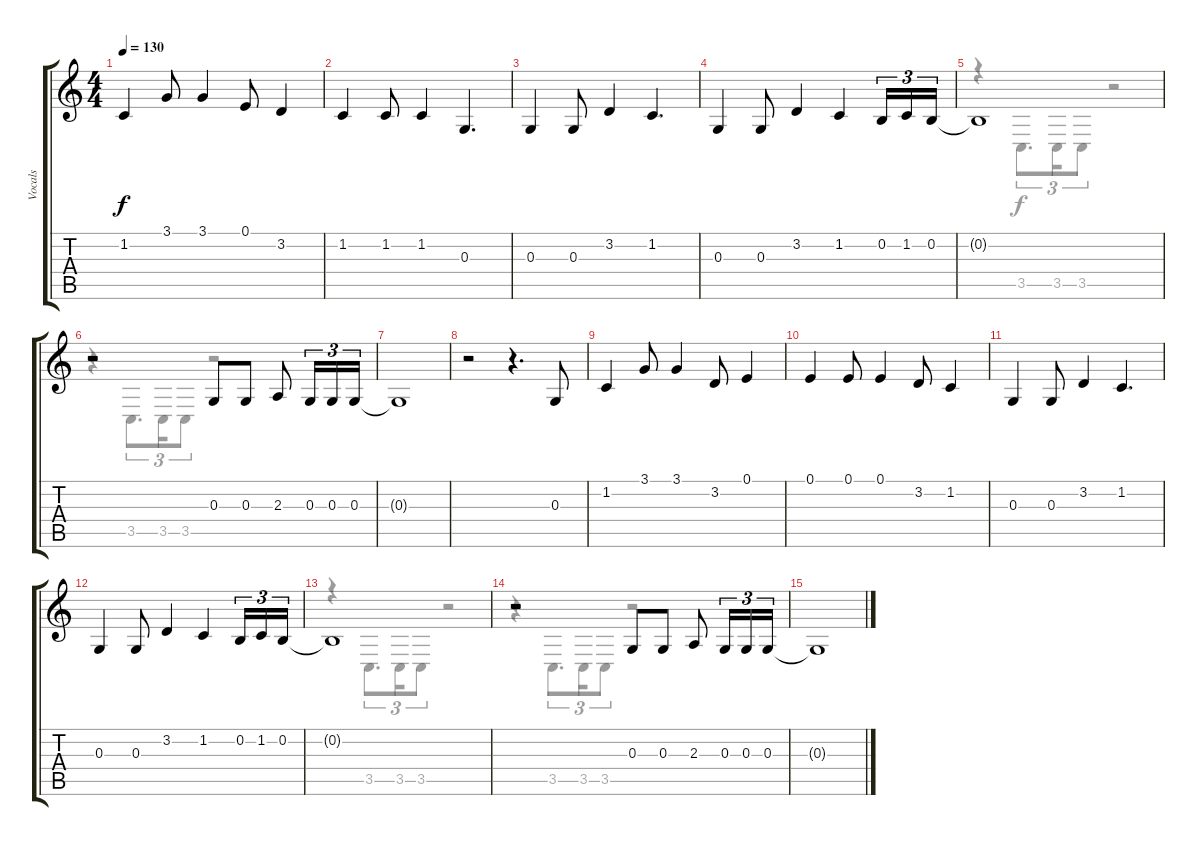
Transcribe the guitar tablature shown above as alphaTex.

\track ("Vocals" "Vocals") {instrument clarinet}
\staff {score tabs}
\tuning (E4 B3 G3 D3 A2 E2) {hide}
\voice
\ts (4 4)
\tempo 130
\clef g2
\ks c
1.2.4{dy f} 3.1.8 3.1.4 0.1.8 3.2.4 |
1.2.4 1.2.8 1.2.4 0.3.4{d} |
0.3.4 0.3.8 3.2.4 1.2.4{d} |
0.3.4 0.3.8 3.2.4 1.2.4 0.2.16{tu (3 2)} 1.2.16{tu (3 2)} 0.2.16{tu (3 2)} |
0.2{t}.1 |
r.2 0.3.8 0.3.8 2.3.8 0.3.16{tu (3 2)} 0.3.16{tu (3 2)} 0.3.16{tu (3 2)} |
0.3{t}.1 |
r.2 r.4{d} 0.3.8 |
1.2.4 3.1.8 3.1.4 3.2.8 0.1.4 |
0.1.4 0.1.8 0.1.4 3.2.8 1.2.4 |
0.3.4 0.3.8 3.2.4 1.2.4{d} |
0.3.4 0.3.8 3.2.4 1.2.4 0.2.16{tu (3 2)} 1.2.16{tu (3 2)} 0.2.16{tu (3 2)} |
0.2{t}.1 |
r.2 0.3.8 0.3.8 2.3.8 0.3.16{tu (3 2)} 0.3.16{tu (3 2)} 0.3.16{tu (3 2)} |
0.3{t}.1 |
\voice
\clef g2
\ottava regular
\simile none
\ks c
|
|
|
|
r.4 3.5.8{d tu (3 2)} 3.5.16{tu (3 2)} 3.5.8{tu (3 2)} r.2 |
r.4 3.5.8{d tu (3 2)} 3.5.16{tu (3 2)} 3.5.8{tu (3 2)} r.2 |
|
|
|
|
|
|
r.4 3.5.8{d tu (3 2)} 3.5.16{tu (3 2)} 3.5.8{tu (3 2)} r.2 |
r.4 3.5.8{d tu (3 2)} 3.5.16{tu (3 2)} 3.5.8{tu (3 2)} r.2 |
|
